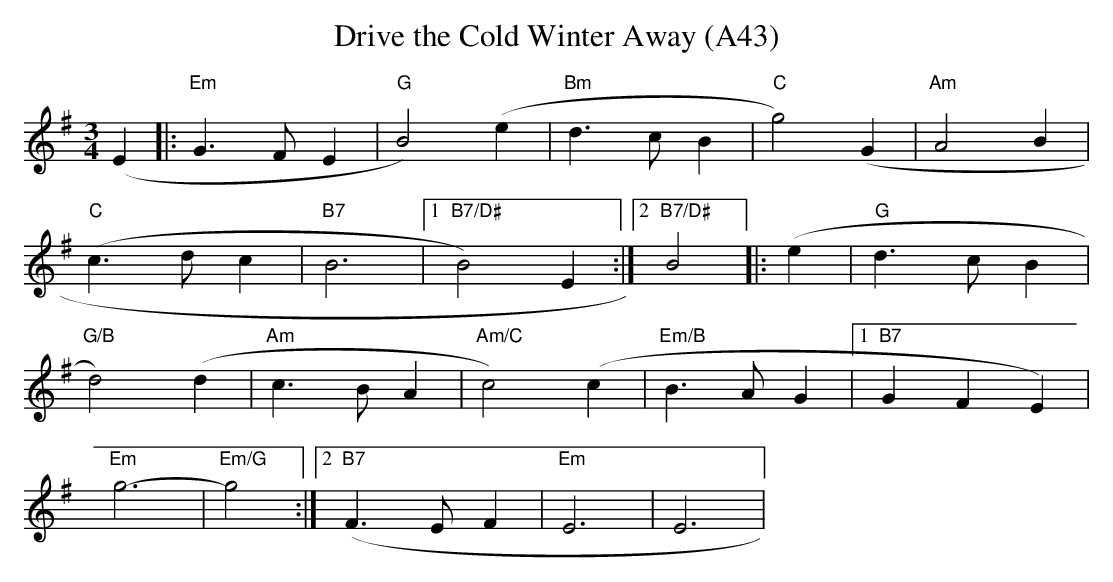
X:1
T: Drive the Cold Winter Away (A43)
M: 3/4
L: 1/8
K: Emin
(E2 |:"Em" G3 FE2|"G" B4) (e2|"Bm" d3 cB2|"C"g4) (G2|"Am"A4 B2|
"C"(c3 d c2|"B7"B6|[1 "B7/D#"B4) E2:|[2 "B7/D#" B4  |: (e2|"G"d3 c B2|
"G/B"d4) (d2|"Am" c3 B A2|"Am/C"c4) (c2|"Em/B" B3 AG2|[1"B7"G2F2E2)|
"Em"g6-|"Em/G"g4:|[2 "B7"(F3 E F2|"Em"E6|E6|
